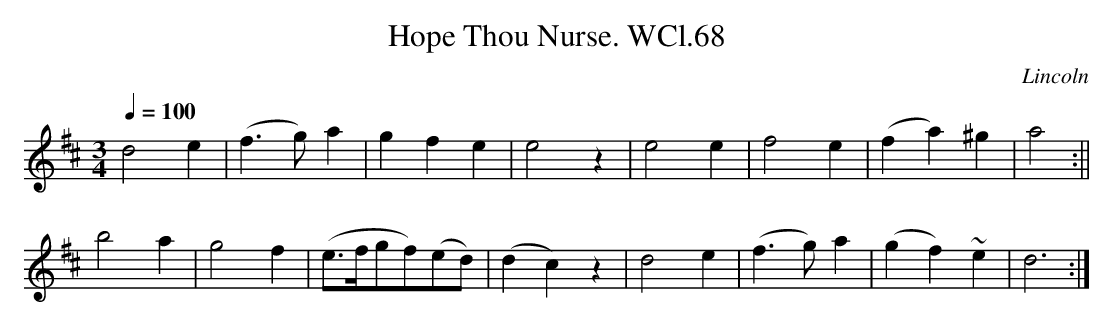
X:1
T:Hope Thou Nurse. WCl.68
L:1/4
M:3/4
O:Lincoln
Q:1/4=100
K:D
d2e|(f>g)a|gfe|e2z|e2e|f2e|(fa)^g|a2:||!
b2a|g2f |(e3/4f/4g/f/)(e/d/)|(dc)z|d2e|(f>g)a|(gf)~e|d3:|
